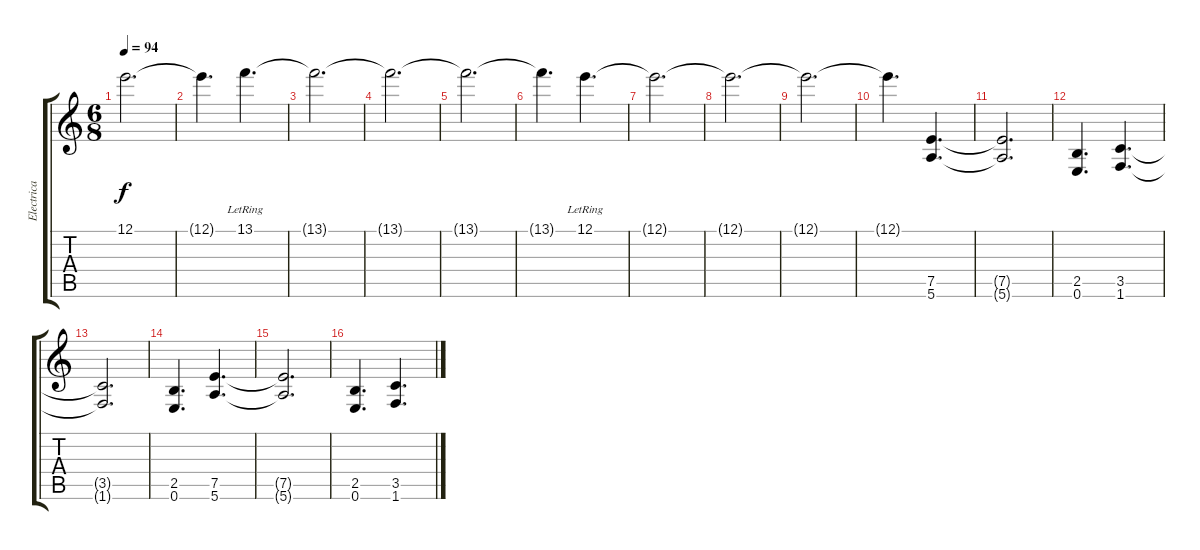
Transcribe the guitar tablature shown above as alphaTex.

\track ("Electrica 3" "Electrica ") {instrument overdrivenguitar}
\staff {score tabs}
\tuning (E4 B3 G3 D3 A2 E2) {hide}
\ts (6 8)
\tempo 94
\clef g2
\ks c
12.1{t}.2{d dy f} |
12.1{t}.4{d} 13.1{lr}.4{d} |
13.1{t}.2{d} |
13.1{t}.2{d} |
13.1{t}.2{d} |
13.1{t}.4{d} 12.1{lr}.4{d} |
12.1{t}.2{d} |
12.1{t}.2{d} |
12.1{t}.2{d} |
12.1{t}.4{d} (7.5 5.6).4{d} |
(7.5{t} 5.6{t}).2{d} |
(2.5 0.6).4{d} (3.5 1.6).4{d} |
(3.5{t} 1.6{t}).2{d} |
(2.5 0.6).4{d} (7.5 5.6).4{d} |
(7.5{t} 5.6{t}).2{d} |
(2.5 0.6).4{d} (3.5 1.6).4{d}
